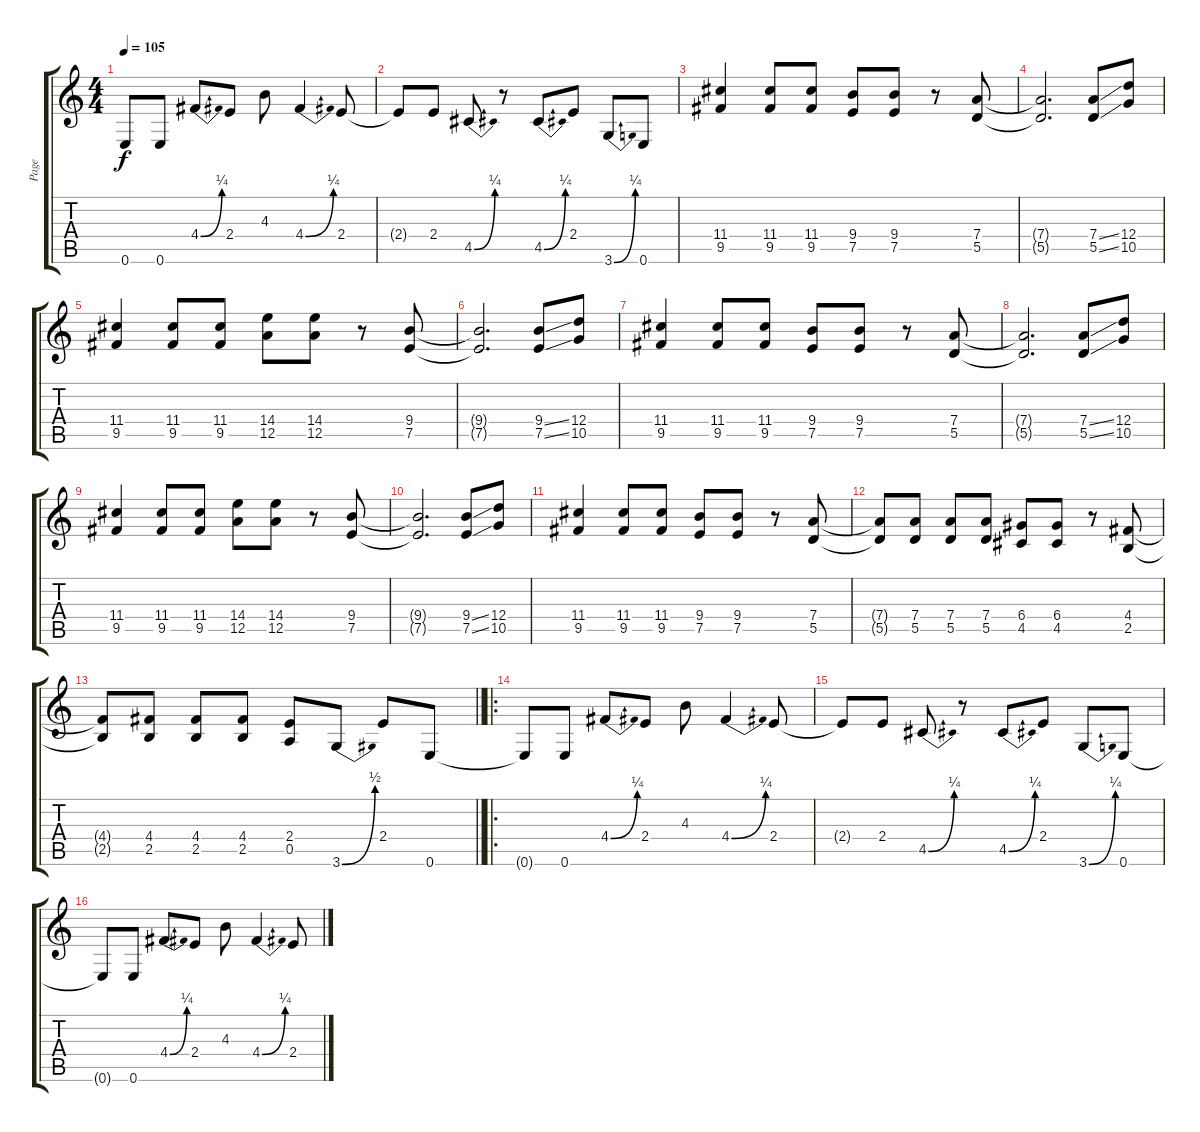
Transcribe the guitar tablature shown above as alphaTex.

\track ("Page" "Page") {instrument distortionguitar}
\staff {score tabs}
\tuning (E4 B3 G3 D3 A2 E2) {hide}
\ts (4 4)
\tempo 105
\clef g2
\ks c
0.6{t}.8{dy f} 0.6.8 4.4{be (bend 0 0 60 1)}.8 2.4.8 4.3.8 4.4{be (bend 0 0 60 1)}.4 2.4.8 |
2.4{t}.8 2.4.8 4.5{be (bend 0 0 60 1)}.8 r.8 4.5{be (bend 0 0 60 1)}.8 2.4.8 3.6{be (bend 0 0 60 1)}.8 0.6.8 |
(11.4 9.5).4 (11.4 9.5).8 (11.4 9.5).8 (9.4 7.5).8 (9.4 7.5).8 r.8 (7.4 5.5).8 |
(7.4{t} 5.5{t}).2{d} (7.4{ss} 5.5{ss}).8 (12.4 10.5).8 |
(11.4 9.5).4 (11.4 9.5).8 (11.4 9.5).8 (14.4 12.5).8 (14.4 12.5).8 r.8 (9.4 7.5).8 |
(9.4{t} 7.5{t}).2{d} (9.4{ss} 7.5{ss}).8 (12.4 10.5).8 |
(11.4 9.5).4 (11.4 9.5).8 (11.4 9.5).8 (9.4 7.5).8 (9.4 7.5).8 r.8 (7.4 5.5).8 |
(7.4{t} 5.5{t}).2{d} (7.4{ss} 5.5{ss}).8 (12.4 10.5).8 |
(11.4 9.5).4 (11.4 9.5).8 (11.4 9.5).8 (14.4 12.5).8 (14.4 12.5).8 r.8 (9.4 7.5).8 |
(9.4{t} 7.5{t}).2{d} (9.4{ss} 7.5{ss}).8 (12.4 10.5).8 |
(11.4 9.5).4 (11.4 9.5).8 (11.4 9.5).8 (9.4 7.5).8 (9.4 7.5).8 r.8 (7.4 5.5).8 |
(7.4{t} 5.5{t}).8 (7.4 5.5).8 (7.4 5.5).8 (7.4 5.5).8 (6.4 4.5).8 (6.4 4.5).8 r.8 (4.4 2.5).8 |
\barLineRight lightlight
(4.4{t} 2.5{t}).8 (4.4 2.5).8 (4.4 2.5).8 (4.4 2.5).8 (2.4 0.5).8 3.6{be (bend 0 0 60 2)}.8 2.4.8 0.6.8 |
\ro
0.6{t}.8 0.6.8 4.4{be (bend 0 0 60 1)}.8 2.4.8 4.3.8 4.4{be (bend 0 0 60 1)}.4 2.4.8 |
2.4{t}.8 2.4.8 4.5{be (bend 0 0 60 1)}.8 r.8 4.5{be (bend 0 0 60 1)}.8 2.4.8 3.6{be (bend 0 0 60 1)}.8 0.6.8 |
0.6{t}.8 0.6.8 4.4{be (bend 0 0 60 1)}.8 2.4.8 4.3.8 4.4{be (bend 0 0 60 1)}.4 2.4.8
